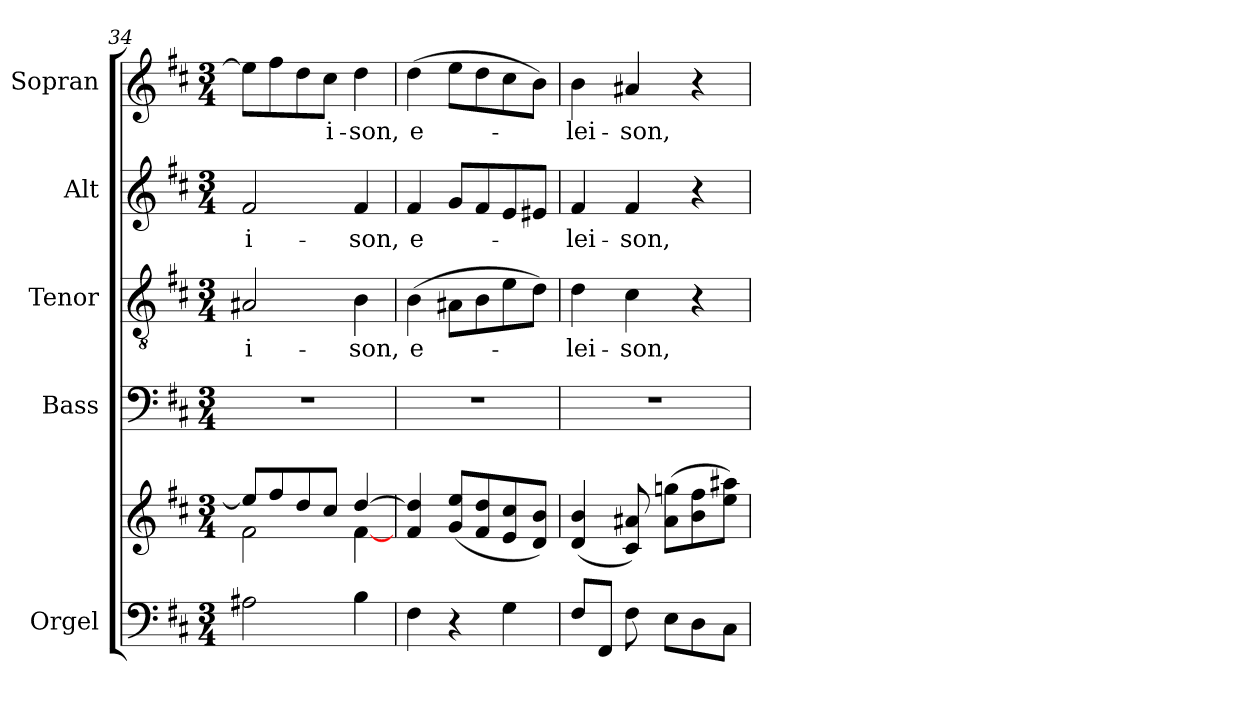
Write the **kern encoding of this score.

**kern	**kern	**kern	**kern	**text	**kern	**text	**kern	**text
*part5	*part5	*part4	*part3	*part3	*part2	*part2	*part1	*part1
*staff6	*staff5	*staff4	*staff3	*staff3	*staff2	*staff2	*staff1	*staff1
*I"Orgel	*	*I"Bass	*I"Tenor	*	*I"Alt	*	*I"Sopran	*
*I'Org.	*	*I'B	*I'T	*	*I'A	*	*I'S	*
*clefF4	*clefG2	*clefF4	*clefGv2	*	*clefG2	*	*clefG2	*
*k[f#c#]	*k[f#c#]	*k[f#c#]	*k[f#c#]	*	*k[f#c#]	*	*k[f#c#]	*
*D:	*D:	*D:	*D:	*	*D:	*	*D:	*
*M3/4	*M3/4	*M3/4	*M3/4	*	*M3/4	*	*M3/4	*
=34	=34	=34	=34	=34	=34	=34	=34	=34
*	*^	*	*	*	*	*	*	*
!	!	!	!	!	!LO:LY:b	!	!LO:LY:b	!	!
2A#X\	8ee/L]	2f#\	2.r	2A#X/	-i-	2f#/	-i-	8ee\L]	.
.	8ff#/	.	.	.	.	.	.	8ff#\	.
.	8dd/	.	.	.	.	.	.	8dd\	.
!	!	!	!	!	!	!	!	!	!LO:LY:b
.	8cc#/J	.	.	.	.	.	.	8cc#\J	-i-
!	!	!	!	!	!LO:LY:b	!	!LO:LY:b	!	!LO:LY:b
4B\	[>4dd/	[<4f#\	.	4B\	-son,	4f#/	-son,	4dd\	-son,
=35	=35	=35	=35	=35	=35	=35	=35	=35	=35
!	!	!	!	!	!LO:LY:b	!	!LO:LY:b	!	!LO:LY:b
*	*v	*v	*	*	*	*	*	*	*
4F#\	4f#/ 4dd/]	2.r	(>4B\	e-	4f#/	e-	(>4dd\	e-
4r	(<8g/ 8ee/L	.	8A#X\L	.	8g/L	.	8ee\L	.
.	8f#/ 8dd/	.	8B\	.	8f#/	.	8dd\	.
4G\	8e/ 8cc#/	.	8e\	.	8e/	.	8cc#\	.
.	8d/ 8b/J)	.	8d\J)	.	8e#X/J	.	8b\J)	.
=36	=36	=36	=36	=36	=36	=36	=36	=36
!	!	!	!	!LO:LY:b	!	!LO:LY:b	!	!LO:LY:b
8F#/L	(<4d/ 4b/	2.r	4d\	-lei-	4f#/	-lei-	4b\	-lei-
8FF#/J	.	.	.	.	.	.	.	.
!	!	!	!	!LO:LY:b	!	!LO:LY:b	!	!LO:LY:b
8F#\	8c#/ 8a#X/)	.	4c#\	-son,	4f#/	-son,	4a#X/	-son,
8E\L	(>8a#\ 8ggn\L	.	.	.	.	.	.	.
8D\	8b\ 8ff#\	.	4r	.	4r	.	4r	.
8C#\J	8ee\ 8aa#X\J)	.	.	.	.	.	.	.
=	=	=	=	=	=	=	=	=
*-	*-	*-	*-	*-	*-	*-	*-	*-
